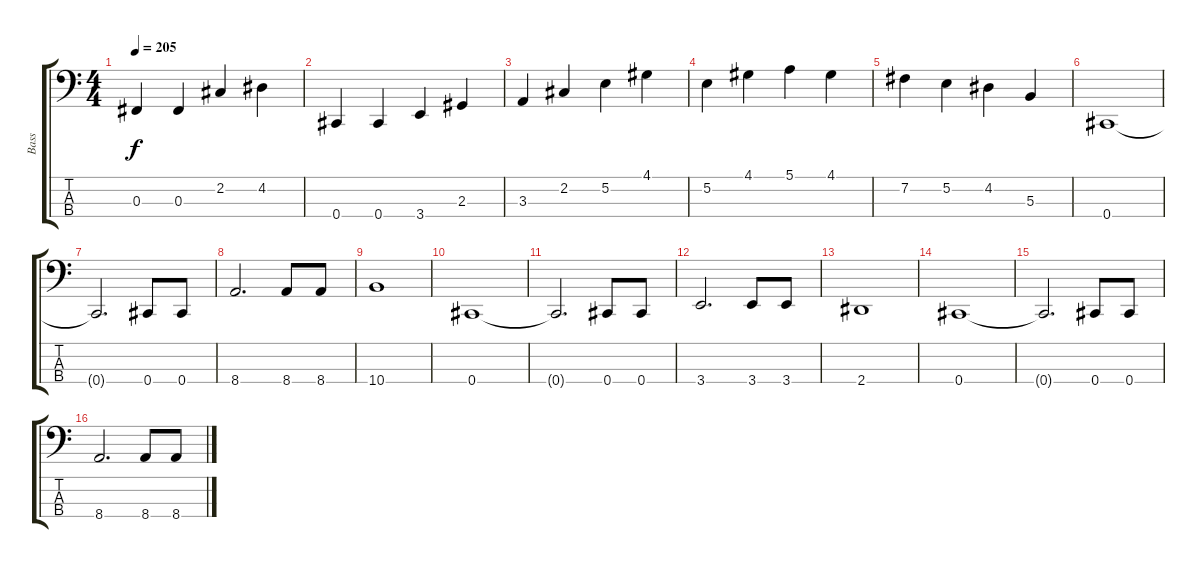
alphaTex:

\track ("Bass" "Bass") {instrument electricbassfinger}
\staff {score tabs}
\tuning (E2 B1 Gb1 Db1) {hide}
\ts (4 4)
\tempo 205
\clef f4
\ks c
0.3.4{dy f} 0.3.4 2.2.4 4.2.4 |
0.4.4 0.4.4 3.4.4 2.3.4 |
3.3.4 2.2.4 5.2.4 4.1.4 |
5.2.4 4.1.4 5.1.4 4.1.4 |
7.2.4 5.2.4 4.2.4 5.3.4 |
0.4.1 |
0.4{t}.2{d} 0.4.8 0.4.8 |
8.4.2{d} 8.4.8 8.4.8 |
10.4.1 |
0.4.1 |
0.4{t}.2{d} 0.4.8 0.4.8 |
3.4.2{d} 3.4.8 3.4.8 |
2.4.1 |
0.4.1 |
0.4{t}.2{d} 0.4.8 0.4.8 |
8.4.2{d} 8.4.8 8.4.8
